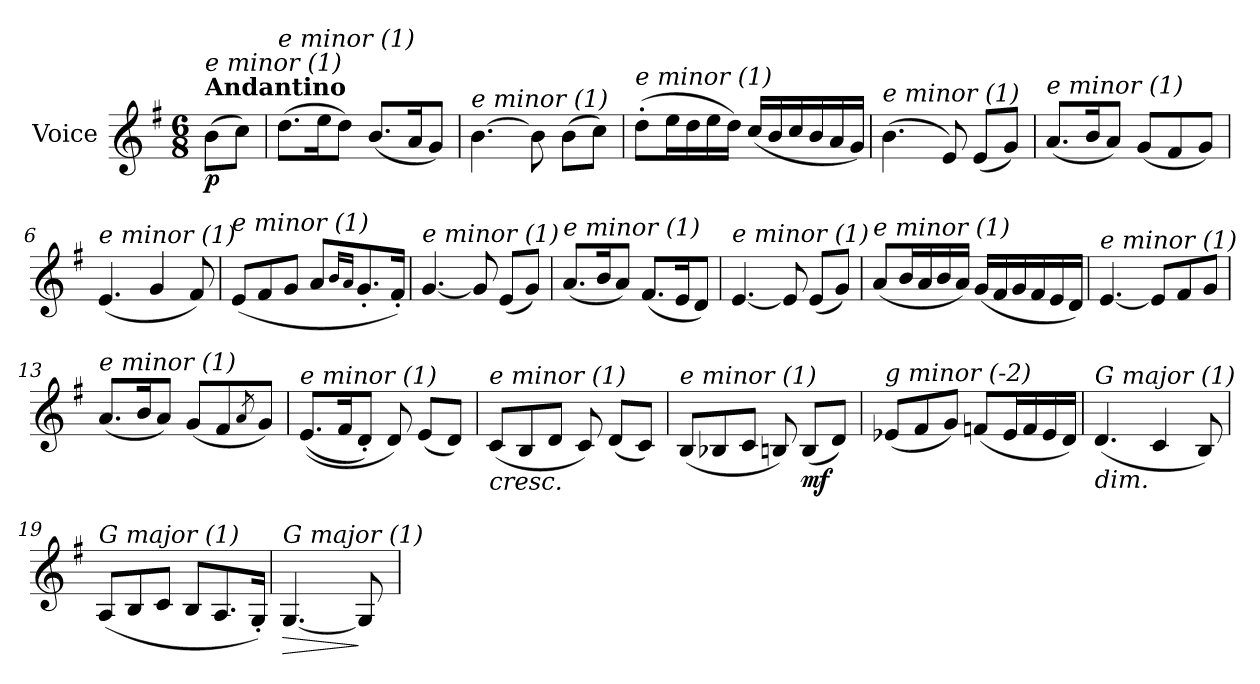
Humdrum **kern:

**kern	**dynam
*part1	*part1
*staff1	*staff1
*I"Voice	*
*clefG2	*
*k[f#]	*
*G:	*
*M6/8	*
=	=
!LO:TX:a:B:t=Andantino	!
!LO:TX:i:t=e minor (1)	!
!	!LO:DY:b
(>8b\L	p
8cc\J)	.
=1	=1
!LO:TX:i:t=e minor (1)	!
(>8.dd\L	.
16ee\k	.
8dd\J)	.
(<8.b/L	.
16a/k	.
8g/J)	.
=2	=2
!LO:TX:i:t=e minor (1)	!
[4.b\	.
8b\]	.
(>8b\L	.
8cc\J)	.
=3	=3
!LO:TX:i:t=e minor (1)	!
(>8dd'>\L	.
16ee\L	.
16dd\	.
16ee\	.
16dd\JJ)	.
(<16cc/LL	.
16b/	.
16cc/	.
16b/	.
16a/	.
16g/JJ)	.
=4	=4
!LO:TX:i:t=e minor (1)	!
(>4.b\	.
8e/)	.
(<8e/L	.
8g/J)	.
!!LO:LB:g=z
=5	=5
!LO:TX:i:t=e minor (1)	!
(<8.a/L	.
16b/k	.
8a/J)	.
(<8g/L	.
8f#/	.
8g/J)	.
=6	=6
!LO:TX:i:t=e minor (1)	!
(<4.e/	.
4g/	.
8f#/)	.
=7	=7
!LO:TX:i:t=e minor (1)	!
(<8e/L	.
8f#/	.
8g/J	.
8a/L	.
16qb/LL	.
16qa/JJ	.
8.g'</	.
16f#'</Jk)	.
=8	=8
!LO:TX:i:t=e minor (1)	!
[4.g/	.
8g/]	.
(<8e/L	.
8g/J)	.
=9	=9
!LO:TX:i:t=e minor (1)	!
(<8.a/L	.
16b/k	.
8a/J)	.
(<8.f#/L	.
16e/k	.
8d/J)	.
!!LO:LB:g=z
=10	=10
!LO:TX:i:t=e minor (1)	!
[4.e/	.
8e/]	.
(<8e/L	.
8g/J)	.
=11	=11
!LO:TX:i:t=e minor (1)	!
(<8a/L	.
16b/L	.
16a/	.
16b/	.
16a/JJ)	.
(<16g/LL	.
16f#/	.
16g/	.
16f#/	.
16e/	.
16d/JJ)	.
=12	=12
!LO:TX:i:t=e minor (1)	!
[4.e/	.
8e/L]	.
8f#/	.
8g/J	.
=13	=13
!LO:TX:i:t=e minor (1)	!
(<8.a/L	.
16b/k	.
8a/J)	.
(<8g/L	.
8f#/	.
8qa/	.
8g/J)	.
=14	=14
!LO:TX:i:t=e minor (1)	!
(<(<8.e/L	.
16f#/k	.
8d'</J)	.
8d/)	.
(<8e/L	.
8d/J)	.
!!LO:LB:g=z
=15	=15
!LO:TX:b:i:t=cresc.	!
!LO:TX:i:t=e minor (1)	!
(<8c/L	.
8B/	.
8d/J	.
8c/)	.
(<8d/L	.
8c/J)	.
=16	=16
!LO:TX:i:t=e minor (1)	!
(<8B/L	.
8B-Xi/	.
8c/J	.
8B/)	.
!	!LO:DY:b
(<8B/L	mf
8d/J)	.
=17	=17
!LO:TX:i:t=g minor (-2)	!
(<8e-X/L	.
8f#/	.
8g/J)	.
(<8fn/L	.
16e-/L	.
16f/	.
16e-/	.
16d/JJ)	.
=18	=18
!LO:TX:b:i:t=dim.	!
!LO:TX:i:t=G major (1)	!
(<4.d/	.
4c/	.
8B/)	.
=19	=19
!LO:TX:i:t=G major (1)	!
(<8A/L	.
8B/	.
8c/J	.
8B/L	.
8.A/	.
16G'</Jk)	.
!!LO:LB:g=z
=20	=20
!LO:TX:i:t=G major (1)	!
!	!LO:HP:b
[4.G/	>
8G/]	]
=	=
*-	*-
